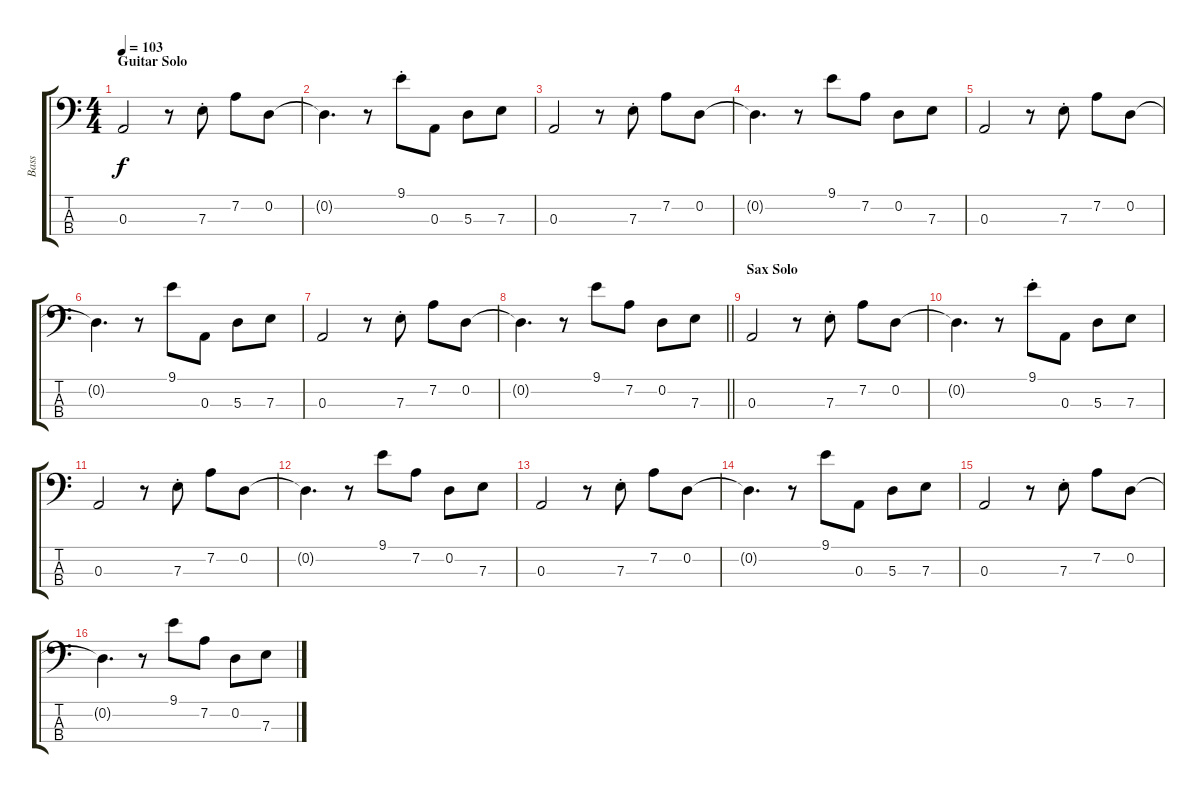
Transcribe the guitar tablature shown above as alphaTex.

\track ("Bass" "Bass") {instrument electricbassfinger}
\staff {score tabs}
\tuning (G2 D2 A1 E1) {hide}
\ts (4 4)
\section ("" "Guitar Solo")
\tempo 103
\clef f4
\ks c
0.3.2{dy f} r.8 7.3{st}.8 7.2.8 0.2.8 |
0.2{t}.4{d} r.8 9.1{st}.8 0.3.8 5.3.8 7.3.8 |
0.3.2 r.8 7.3{st}.8 7.2.8 0.2.8 |
0.2{t}.4{d} r.8 9.1.8 7.2.8 0.2.8 7.3.8 |
0.3.2 r.8 7.3{st}.8 7.2.8 0.2.8 |
0.2{t}.4{d} r.8 9.1.8 0.3.8 5.3.8 7.3.8 |
0.3.2 r.8 7.3{st}.8 7.2.8 0.2.8 |
\barLineRight lightlight
0.2{t}.4{d} r.8 9.1.8 7.2.8 0.2.8 7.3.8 |
\section ("" "Sax Solo")
0.3.2 r.8 7.3{st}.8 7.2.8 0.2.8 |
0.2{t}.4{d} r.8 9.1{st}.8 0.3.8 5.3.8 7.3.8 |
0.3.2 r.8 7.3{st}.8 7.2.8 0.2.8 |
0.2{t}.4{d} r.8 9.1.8 7.2.8 0.2.8 7.3.8 |
0.3.2 r.8 7.3{st}.8 7.2.8 0.2.8 |
0.2{t}.4{d} r.8 9.1.8 0.3.8 5.3.8 7.3.8 |
0.3.2 r.8 7.3{st}.8 7.2.8 0.2.8 |
0.2{t}.4{d} r.8 9.1.8 7.2.8 0.2.8 7.3.8
